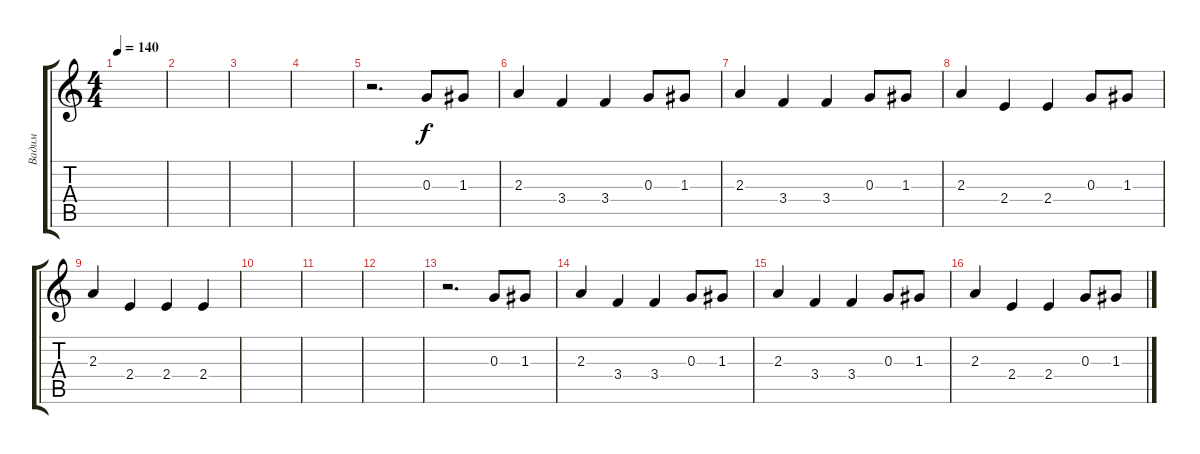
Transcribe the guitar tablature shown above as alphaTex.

\track ("Вадим" "Вадим") {instrument overdrivenguitar}
\staff {score tabs}
\tuning (E4 B3 G3 D3 A2 E2) {hide}
\ts (4 4)
\tempo 140
\clef g2
\ks c
|
|
|
|
r.2{d volume 7} 0.3.8 1.3.8 |
2.3.4 3.4.4 3.4.4 0.3.8 1.3.8 |
2.3.4 3.4.4 3.4.4 0.3.8 1.3.8 |
2.3.4 2.4.4 2.4.4 0.3.8 1.3.8 |
2.3.4 2.4.4 2.4.4 2.4.4 |
|
|
|
r.2{d} 0.3.8 1.3.8 |
2.3.4 3.4.4 3.4.4 0.3.8 1.3.8 |
2.3.4 3.4.4 3.4.4 0.3.8 1.3.8 |
2.3.4 2.4.4 2.4.4 0.3.8 1.3.8
